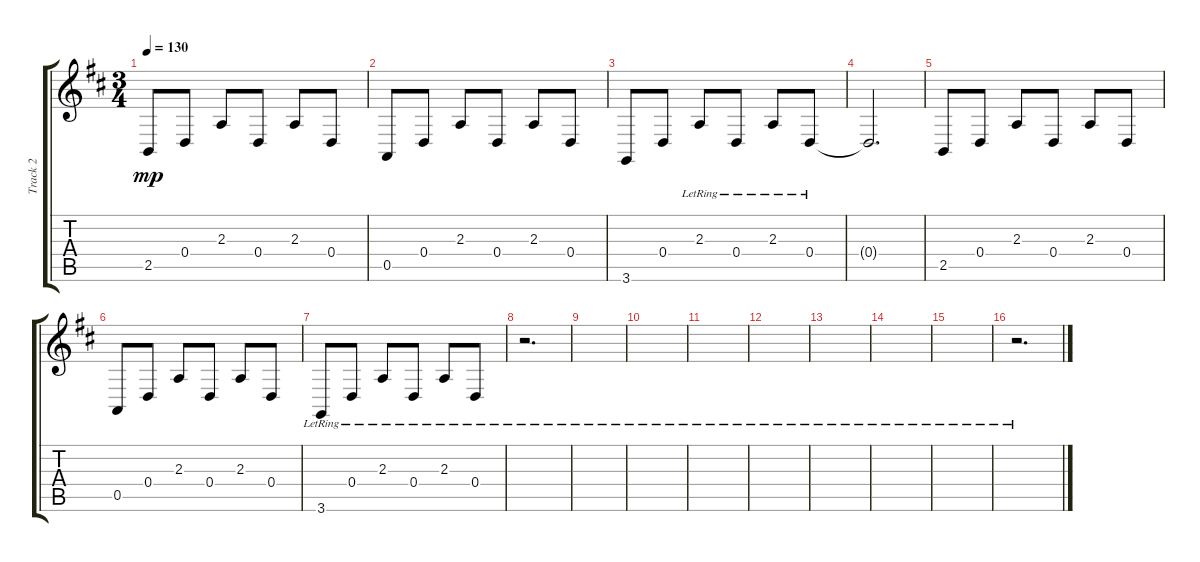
\track ("Track 2" "Track 2") {instrument acousticgrandpiano}
\staff {score tabs}
\tuning (E4 B3 G3 D3 A2 E2) {hide}
\ts (3 4)
\tempo 130
\clef g2
\ks d
2.5.8{dy mp} 0.4.8 2.3.8 0.4.8 2.3.8 0.4.8 |
0.5.8 0.4.8 2.3.8 0.4.8 2.3.8 0.4.8 |
3.6.8 0.4.8 2.3{lr}.8 0.4{lr}.8 2.3{lr}.8 0.4{lr}.8 |
0.4{t}.2{d} |
2.5.8 0.4.8 2.3.8 0.4.8 2.3.8 0.4.8 |
0.5.8 0.4.8 2.3.8 0.4.8 2.3.8 0.4.8 |
3.6{lr}.8 0.4{lr}.8 2.3{lr}.8 0.4{lr}.8 2.3{lr}.8 0.4{lr}.8 |
r.2{d} |
|
|
|
|
|
|
|
r.2{d}
